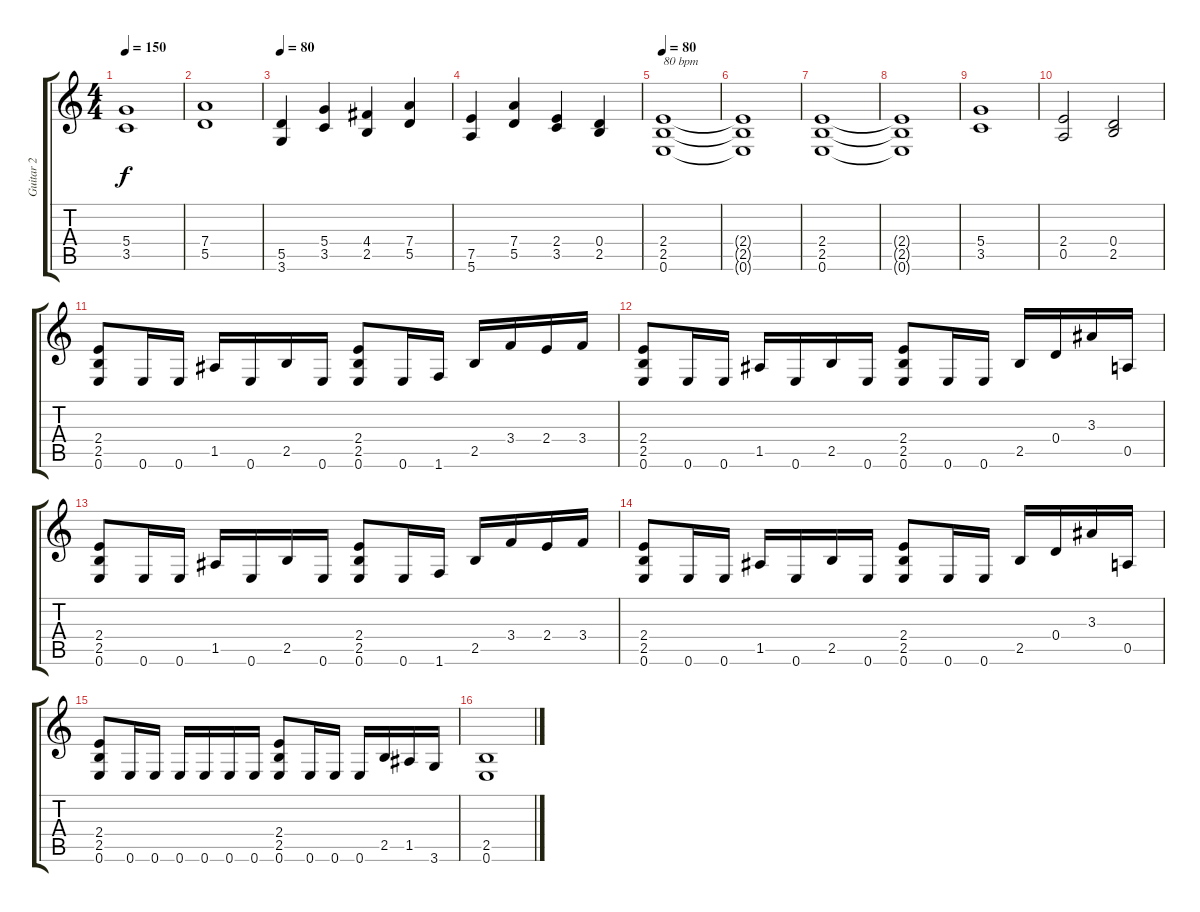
\track ("Guitar 2" "Guitar 2") {instrument overdrivenguitar}
\staff {score tabs}
\tuning (E4 B3 G3 D3 A2 E2) {hide}
\ts (4 4)
\tempo 150
\clef g2
\ks c
(5.4 3.5).1{dy f} |
(7.4 5.5).1 |
\tempo 80
(5.5 3.6).4 (5.4 3.5).4 (4.4 2.5).4 (7.4 5.5).4 |
(7.5 5.6).4 (7.4 5.5).4 (2.4 3.5).4 (0.4 2.5).4 |
\tempo 80
(2.4 2.5 0.6).1{txt "80 bpm"} |
(2.4{t} 2.5{t} 0.6{t}).1 |
(2.4 2.5 0.6).1 |
(2.4{t} 2.5{t} 0.6{t}).1 |
(5.4 3.5).1 |
(2.4 0.5).2 (0.4 2.5).2 |
(2.4 2.5 0.6).8 0.6.16 0.6.16 1.5.16 0.6.16 2.5.16 0.6.16 (2.4 2.5 0.6).8 0.6.16 1.6.16 2.5.16 3.4.16 2.4.16 3.4.16 |
(2.4 2.5 0.6).8 0.6.16 0.6.16 1.5.16 0.6.16 2.5.16 0.6.16 (2.4 2.5 0.6).8 0.6.16 0.6.16 2.5.16 0.4.16 3.3.16 0.5.16 |
(2.4 2.5 0.6).8 0.6.16 0.6.16 1.5.16 0.6.16 2.5.16 0.6.16 (2.4 2.5 0.6).8 0.6.16 1.6.16 2.5.16 3.4.16 2.4.16 3.4.16 |
(2.4 2.5 0.6).8 0.6.16 0.6.16 1.5.16 0.6.16 2.5.16 0.6.16 (2.4 2.5 0.6).8 0.6.16 0.6.16 2.5.16 0.4.16 3.3.16 0.5.16 |
(2.4 2.5 0.6).8 0.6.16 0.6.16 0.6.16 0.6.16 0.6.16 0.6.16 (2.4 2.5 0.6).8 0.6.16 0.6.16 0.6.16 2.5.16 1.5.16 3.6.16 |
(2.5 0.6).1
